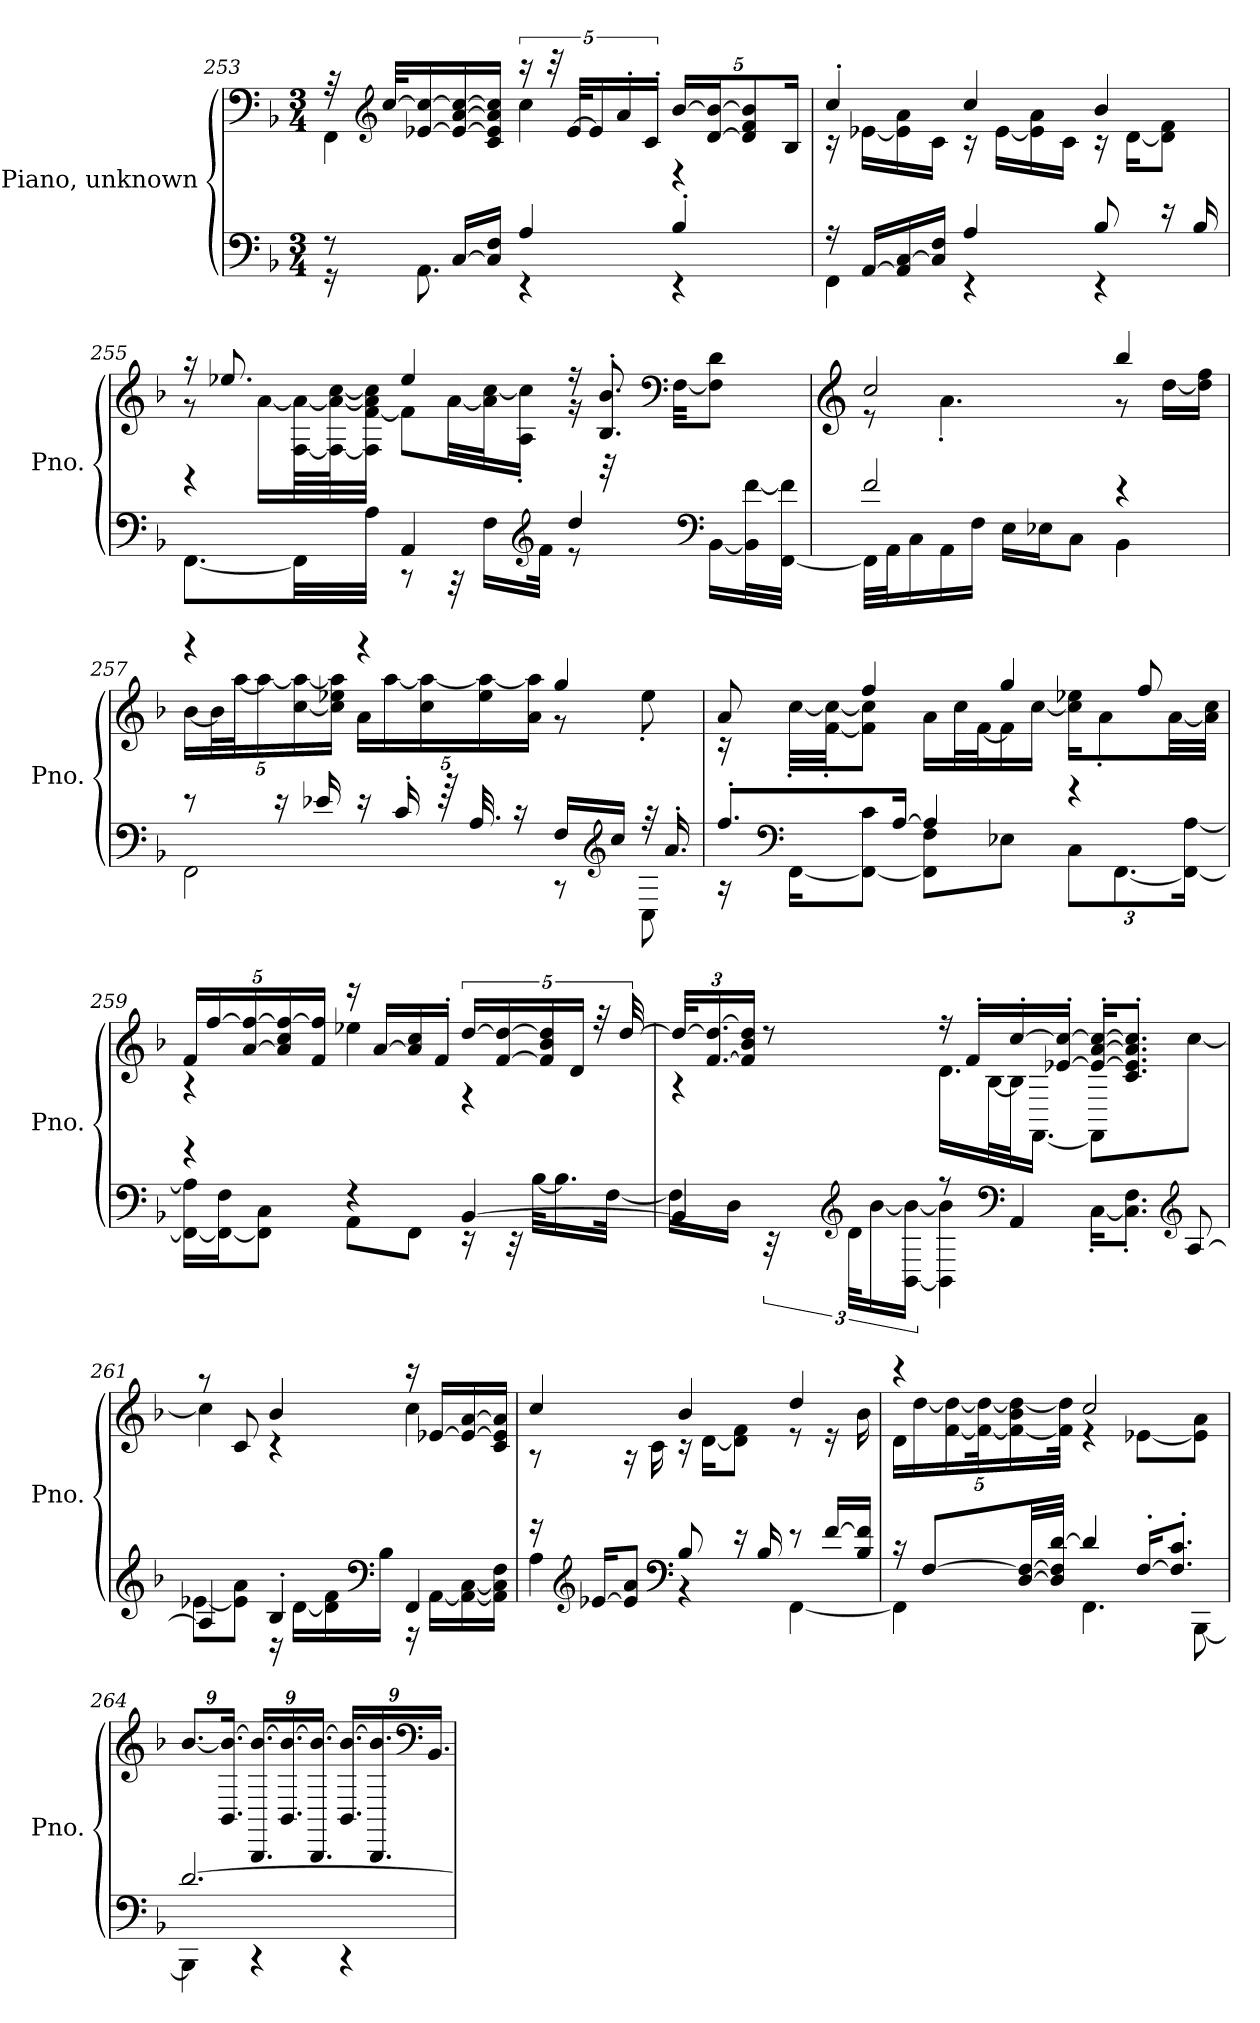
**kern	**kern
*part1	*part1
*staff2	*staff1
*I"Piano, unknown	*
*I'Pno.	*
!!LO:LB:g=z
*clefF4	*clefF4
*k[b-]	*k[b-]
*M3/4	*M3/4
=253	=253
*^	*^
8r	16r	32r	4FF\
*	*	*clefG2	*
.	.	[32cc/KLL	.
.	8.AA\	[16e-X/ 16cc/_	.
[16C/LL	.	16e-/_ [16a/ 16cc/_	.
16C/] 16F/JJ	.	16c/ 16e-/] 16a/] 16cc/]JJ	.
4A/	4r	20r	4cc\
.	.	40r	.
.	.	[40e-/KLL	.
.	.	20e-/]	.
.	.	20a'/	.
.	.	20c'/JJ	.
*	*	*Xbrackettup	*
4B-'/	4r	[20b-/LL	4r
.	.	[20d/ 20b-/_J	.
.	.	10d/] 10f/ 10b-/]	.
.	.	20B-/Jk	.
=254	=254	=254	=254
16r	4FF\	4cc'/	16r
[16AA/LL	.	.	[16e-X\LL
16AA/] [16C/	.	.	16e-\] 16a\
16C/] 16F/JJ	.	.	16c\JJ
4A/	4r	4cc/	16r
.	.	.	[16e-\LL
.	.	.	16e-\] 16a\
.	.	.	16c\JJ
8B-/	4r	4b-/	16r
.	.	.	[16d\KL
16r	.	.	8d\] 8f\J
16B-/	.	.	.
!!LO:PB:g=z	!!
=255	=255	=255	=255
4r	[8.FF\L	16r	8r
.	.	8.ee-X/	.
.	.	.	[16a\LL
.	32FF\LL]	.	[64F\ 64a\_LL
.	.	.	64F\_ 64a\_ [64cc\J
.	32A\JJJ	.	32F\] [32f\ 32a\] 32cc\]JJJ
4AA/	8r	4ee-/	8f\L]
.	32r	.	[32a\LL
.	16F\LL	.	32a\] [32cc\J
.	.	.	16A\' 16cc\]'JJ
*clefG2	*	*	*
.	32f\JJk	.	.
4dd/	8r	16r	16r
.	.	8.B-/' 8.b-/'	32r
*	*	*clefF4	*
.	.	.	[32F\KKL
*clefF4	*	*	*
.	[16BB-\LL	.	8F\] 8d\J
.	32BB-\] [32f\L	.	.
.	[32FF\ 32f\]JJJ	.	.
=256	=256	=256	=256
*	*	*clefG2	*
2f/	32FF\LLL]	2cc/	8r
.	32AA\J	.	.
.	16C\	.	.
.	16AA\	.	4.a'\
.	16F\JJ	.	.
.	16E\LL	.	.
.	16E-X\J	.	.
.	8C\J	.	.
4r	4BB-\	4bb-/	8r
.	.	.	[16dd\LL
.	.	.	16dd\] 16ff\JJ
!!LO:LB:g=z	!!
=257	=257	=257	=257
8r	2FF\	4r	[20b-\LL
.	.	.	40b-\L]
.	.	.	[40aa\J
.	.	.	20aa\_
16r	.	.	.
.	.	.	[20cc\ 20aa\_
16e-X/	.	.	.
.	.	.	20cc\] 20ee-X\ 20aa\]JJ
16r	.	4r	20a\LL
.	.	.	[20aa\
16c'/	.	.	.
.	.	.	20cc\ 20aa\_
64r	.	.	.
32.A/	.	.	.
.	.	.	20ee-\ 20aa\_
16r	.	.	.
.	.	.	20a\ 20aa\]JJ
16F/LL	8r	4gg/	8r
*clefG2	*	*	*
16cc/JJ	.	.	.
32r	8C\	.	8ee-'\
16.a'/	.	.	.
=258	=258	=258	=258
8.ff'/L	16r	8a/	16r
*clefF4	*	*	*
.	[16FF\KL	.	[32cc'\LLL
.	.	.	[32f\' 32cc\_'JJ
.	8FF\_ 8c\J	4ff/	8f\] 8cc\]J
[16A/Jk	.	.	.
4A/]	8FF\] 8F\L	.	16a\LL
.	.	.	32cc\L
.	.	.	[32f\J
.	8E-X\J	4gg/	16f\]
.	.	.	[16cc\JJ
*	*Xbrackettup	*	*
4r	12C\L	.	16cc\] 16ee-X\KL
.	.	.	8a'\
.	[12.FF\	.	.
.	.	8ff/	.
.	.	.	[32a\LL
.	24FF\_ [24A\Jk	.	.
.	.	.	32a\] 32cc\JJJ
!!LO:LB:g=z	!!
=259	=259	=259	=259
4r	16FF\_ 16A\]LL	20f/LL	4r
.	.	[20ff/	.
.	16FF\_ 16F\J	.	.
.	.	[20a/ 20ff/_	.
.	8FF\] 8C\J	.	.
.	.	20a/] 20cc/ 20ff/_	.
.	.	20f/ 20ff/]JJ	.
4r	8AA\L	16r	4ee-X\
.	.	[16a/LL	.
.	8FF\J	16a/] 16cc/	.
.	.	16f'/JJ	.
*	*	*brackettup	*
[4BB-/	16r	[20dd/LL	4r
.	.	[20f/ 20dd/_	.
.	32r	.	.
.	[32B-\KLL	.	.
.	.	20f/] 20b-/ 20dd/]	.
.	16.B-\]	.	.
.	.	20d/JJ	.
.	.	40r	.
.	[32F\JJk	.	.
.	.	[40dd/	.
!!LO:LB:g=z	!!
=260	=260	=260	=260
*	*	*Xbrackettup	*
4BB-/]	16F\LL]	48dd/KLL_	4r
.	.	[24.f/ 24.dd/_	.
.	16D\JJ	.	.
.	.	24f/] 24b-/ 24dd/]JJ	.
*	*brackettup	*	*
.	48r	8r	.
*clefG2	*	*	*
.	48d\KLL	.	.
.	[24b-\	.	.
.	[24BB-\ 24b-\_JJ	.	.
8r	4BB-\] 4b-\]	16r	16.d\LL
.	.	16f'/LL	.
.	.	.	[32B-\L
*clefF4	*	*	*
4AA/	.	[16cc'/	32B-\J]
.	.	.	[16.FF\JJ
.	.	[16e-X/' 16cc/_'JJ	.
.	[16C'\KL	16e-/_' [16a/' 16cc/_'KL	8FF\L]
.	8.C\]' 8.F\'J	8.c/' 8.e-/]' 8.a/]' 8.cc/]'J	.
*clefG2	*	*	*
[8A/	.	.	[8cc\J
=261	=261	=261	=261
4A/]	[8e-X\L	8r	4cc\]
.	8e-\] 8a\J	8c/	.
4B-'/	16r	4b-/	4r
.	[16d\LL	.	.
.	16d\] 16f\	.	.
*clefF4	*	*	*
.	16B-\JJ	.	.
4FF/	16r	16r	4cc\
.	[16AA\LL	[16e-X/LL	.
.	16AA\_ [16C\	16e-/_ [16a/	.
.	16AA\] 16C\] 16F\JJ	16c/ 16e-/] 16a/]JJ	.
!!LO:LB:g=z	!!
=262	=262	=262	=262
16r	4A\	4cc/	8r
*clefG2	*	*	*
[16e-X/KL	.	.	.
8e-/] 8a/J	.	.	16r
.	.	.	16c\
*clefF4	*	*	*
8B-/	4r	4b-/	16r
.	.	.	[16d\KL
16r	.	.	8d\] 8f\J
16B-/	.	.	.
8r	[4FF\	4dd/	8r
[16f/LL	.	.	16r
16B-/ 16f/]JJ	.	.	16b-\
=263	=263	=263	=263
16r	4FF\]	4r	20d\LL
.	.	.	[20dd\
[8F/L	.	.	.
.	.	.	[20f\ 20dd\_
.	.	.	40f\_ 40dd\_K
.	.	.	20f\_ 20b-\ 20dd\_
[32D/ 32F/_LL	.	.	.
32D/] 32F/] [32d/JJJ	.	.	.
.	.	.	40f\] 40dd\]JJk
4d/]	4.FF\	2cc/	4r
[16F'/KL	.	.	[8e-X\L
8.F/]' 8.c/'J	.	.	.
.	[8BBB-\	.	8e-\] 8a\J
*	*	*v	*v
!!LO:LB:g=z
=264	=264	=264
[2.d/	4BBB-\]	[9.b-/L
.	.	18.BB-/ 18.b-/_Jk
.	4r	18.BBB-/ 18.b-/_LL
.	.	18.BB-/ 18.b-/_
.	.	18.BBB-/ 18.b-/_JJ
.	4r	18.BB-/ 18.b-/_LL
.	.	18.BBB-/ 18.b-/]
*	*	*clefF4
.	.	18.BB-/JJ
*v	*v	*
=	=
*-	*-
